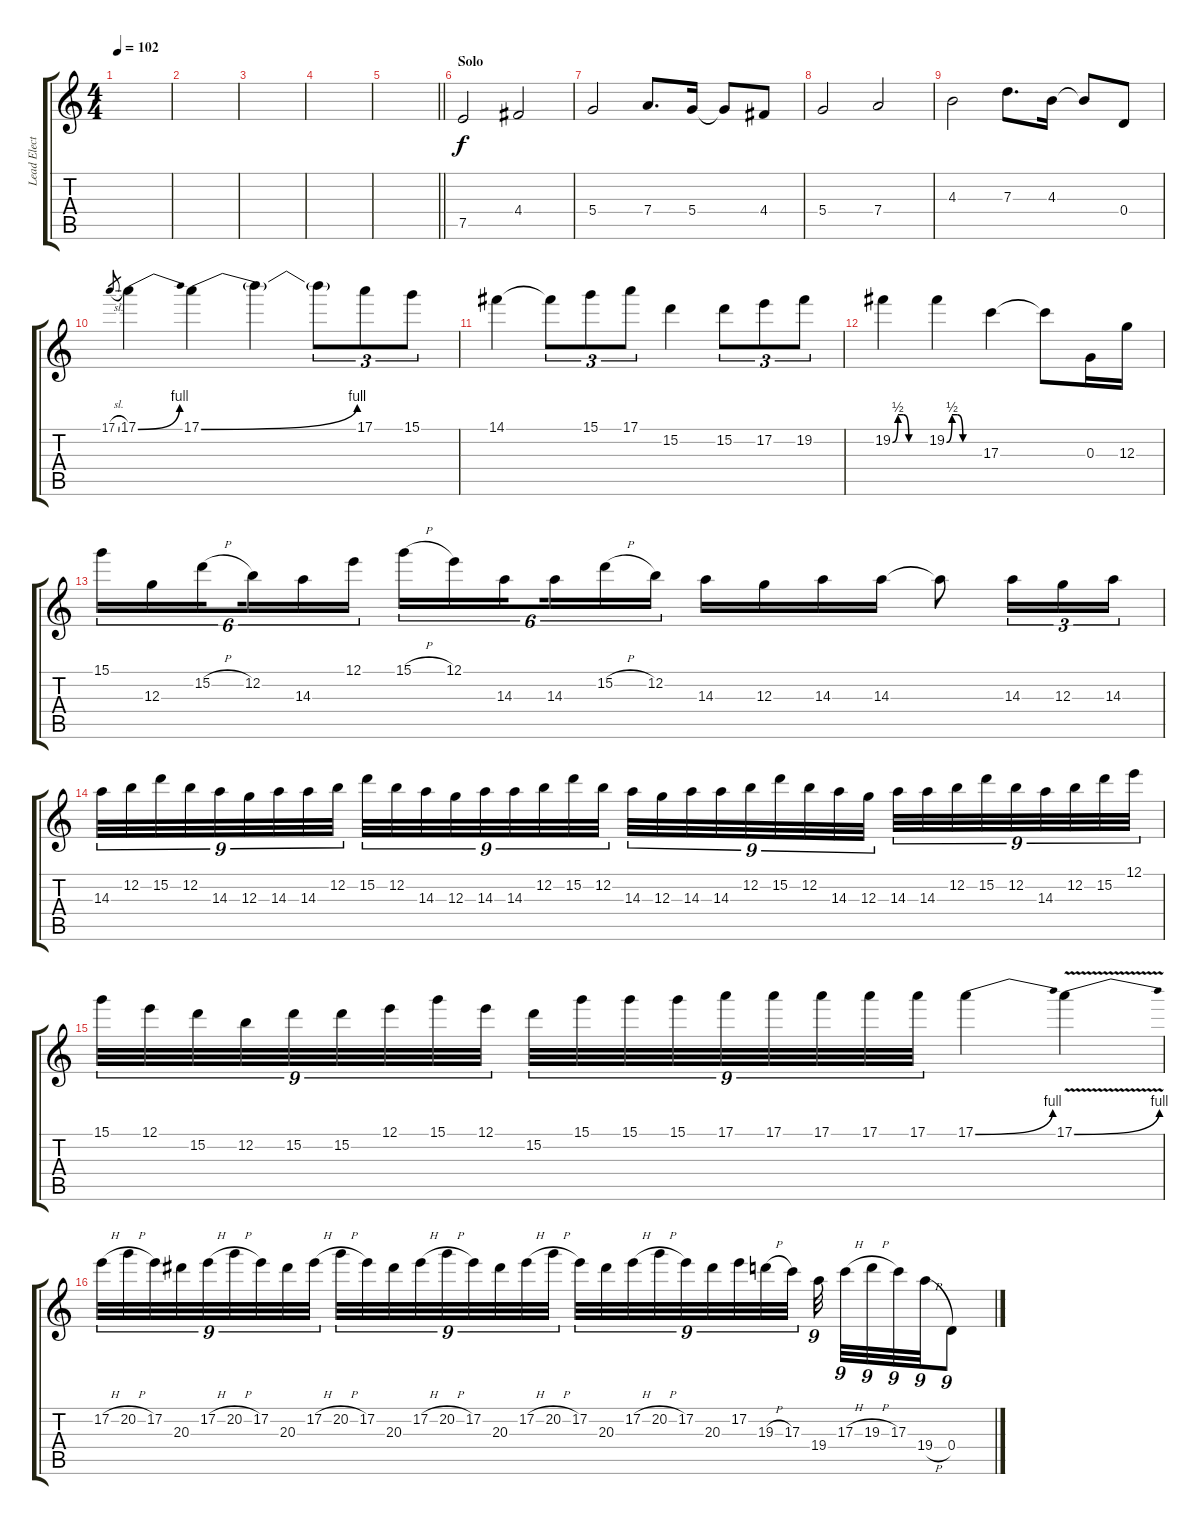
\track ("Lead Elect" "Lead Elect") {instrument distortionguitar}
\staff {score tabs}
\tuning (E4 B3 G3 D3 A2 E2) {hide}
\ts (4 4)
\tempo 102
\clef g2
\ks c
|
|
|
|
\barLineRight lightlight
|
\section ("" "Solo")
7.5.2 4.4.2 |
5.4.2 7.4.8{d} 5.4.16 5.4{t}.8 4.4.8 |
5.4.2 7.4.2 |
4.3.2 7.3.8{d} 4.3.16 4.3{t}.8 0.4.8 |
17.1{sl}.8{gr} 17.1{be (bend 0 0 60 4)}.4{volume 11} 17.1{be (bend 0 0 60 4)}.4 17.1{t}.4 17.1{t}.8{tu (3 2)} 17.1.8{tu (3 2)} 15.1.8{tu (3 2)} |
14.1.4 14.1{t}.8{tu (3 2)} 15.1.8{tu (3 2)} 17.1.8{tu (3 2)} 15.2.4 15.2.8{tu (3 2)} 17.2.8{tu (3 2)} 19.2.8{tu (3 2)} |
19.2{be (custom 0 0 10 2 20 2 30 0 60 0)}.4 19.2{be (custom 0 0 10 2 20 2 30 0 60 0)}.4 17.3.4 17.3{t}.8 0.3.16 12.3.16 |
15.1.16{tu (6 4)} 12.3.16{tu (6 4)} 15.2{h}.16{tu (6 4) beam splitsecondary} 12.2.16{tu (6 4)} 14.3.16{tu (6 4)} 12.1.16{tu (6 4)} 15.1{h}.16{tu (6 4)} 12.1.16{tu (6 4)} 14.3.16{tu (6 4) beam splitsecondary} 14.3.16{tu (6 4)} 15.2{h}.16{tu (6 4)} 12.2.16{tu (6 4)} 14.3.16 12.3.16 14.3.16 14.3.16 14.3{t}.8 14.3.16{tu (3 2)} 12.3.16{tu (3 2)} 14.3.16{tu (3 2)} |
14.3.32{tu (9 8)} 12.2.32{tu (9 8)} 15.2.32{tu (9 8)} 12.2.32{tu (9 8)} 14.3.32{tu (9 8)} 12.3.32{tu (9 8)} 14.3.32{tu (9 8)} 14.3.32{tu (9 8)} 12.2.32{tu (9 8)} 15.2.32{tu (9 8)} 12.2.32{tu (9 8)} 14.3.32{tu (9 8)} 12.3.32{tu (9 8)} 14.3.32{tu (9 8)} 14.3.32{tu (9 8)} 12.2.32{tu (9 8)} 15.2.32{tu (9 8)} 12.2.32{tu (9 8)} 14.3.32{tu (9 8)} 12.3.32{tu (9 8)} 14.3.32{tu (9 8)} 14.3.32{tu (9 8)} 12.2.32{tu (9 8)} 15.2.32{tu (9 8)} 12.2.32{tu (9 8)} 14.3.32{tu (9 8)} 12.3.32{tu (9 8)} 14.3.32{tu (9 8)} 14.3.32{tu (9 8)} 12.2.32{tu (9 8)} 15.2.32{tu (9 8)} 12.2.32{tu (9 8)} 14.3.32{tu (9 8)} 12.2.32{tu (9 8)} 15.2.32{tu (9 8)} 12.1.32{tu (9 8)} |
15.1.32{tu (9 8)} 12.1.32{tu (9 8)} 15.2.32{tu (9 8)} 12.2.32{tu (9 8)} 15.2.32{tu (9 8)} 15.2.32{tu (9 8)} 12.1.32{tu (9 8)} 15.1.32{tu (9 8)} 12.1.32{tu (9 8)} 15.2.32{tu (9 8)} 15.1.32{tu (9 8)} 15.1.32{tu (9 8)} 15.1.32{tu (9 8)} 17.1.32{tu (9 8)} 17.1.32{tu (9 8)} 17.1.32{tu (9 8)} 17.1.32{tu (9 8)} 17.1.32{tu (9 8)} 17.1{be (bend 0 0 60 4)}.4 17.1{be (bend 0 0 60 4) v}.4 |
17.2{h}.32{tu (9 8)} 20.2{h}.32{tu (9 8)} 17.2.32{tu (9 8)} 20.3.32{tu (9 8)} 17.2{h}.32{tu (9 8)} 20.2{h}.32{tu (9 8)} 17.2.32{tu (9 8)} 20.3.32{tu (9 8)} 17.2{h}.32{tu (9 8)} 20.2{h}.32{tu (9 8)} 17.2.32{tu (9 8)} 20.3.32{tu (9 8)} 17.2{h}.32{tu (9 8)} 20.2{h}.32{tu (9 8)} 17.2.32{tu (9 8)} 20.3.32{tu (9 8)} 17.2{h}.32{tu (9 8)} 20.2{h}.32{tu (9 8)} 17.2.32{tu (9 8)} 20.3.32{tu (9 8)} 17.2{h}.32{tu (9 8)} 20.2{h}.32{tu (9 8)} 17.2.32{tu (9 8)} 20.3.32{tu (9 8)} 17.2.32{tu (9 8)} 19.3{h}.32{tu (9 8)} 17.3.32{tu (9 8)} 19.4.32{tu (9 8)} 17.3{h}.32{tu (9 8)} 19.3{h}.32{tu (9 8)} 17.3.32{tu (9 8)} 19.4{h}.32{tu (9 8)} 0.4.8{tu (9 8)}
